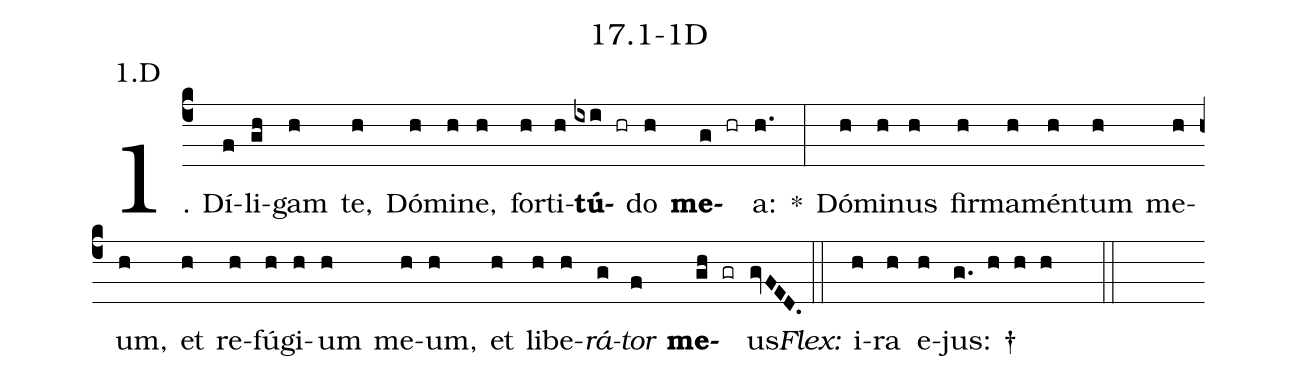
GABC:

name: 17.1-1D;
annotation: 1.D;
%%
(c4)1. Dí(f)li(gh)gam(h) te,(h) Dó(h)mi(h)ne,(h) for(h)ti(h)<b>tú</b>(ixi hr)do(h) <b>me</b>(g hr)a:(h.) *(:) Dó(h)mi(h)nus(h) fir(h)ma(h)mén(h)tum(h) me(h)um,(h) et(h) re(h)fú(h)gi(h)um(h) me(h)um,(h) et(h) li(h)be(h)<i>rá</i>(g)<i>tor</i>(f) <b>me</b>(gh gr)us.(gvFED.) (::)
<i>Flex:</i>()  i(h)ra(h) e(h)jus: †(g. h h h  ::)
